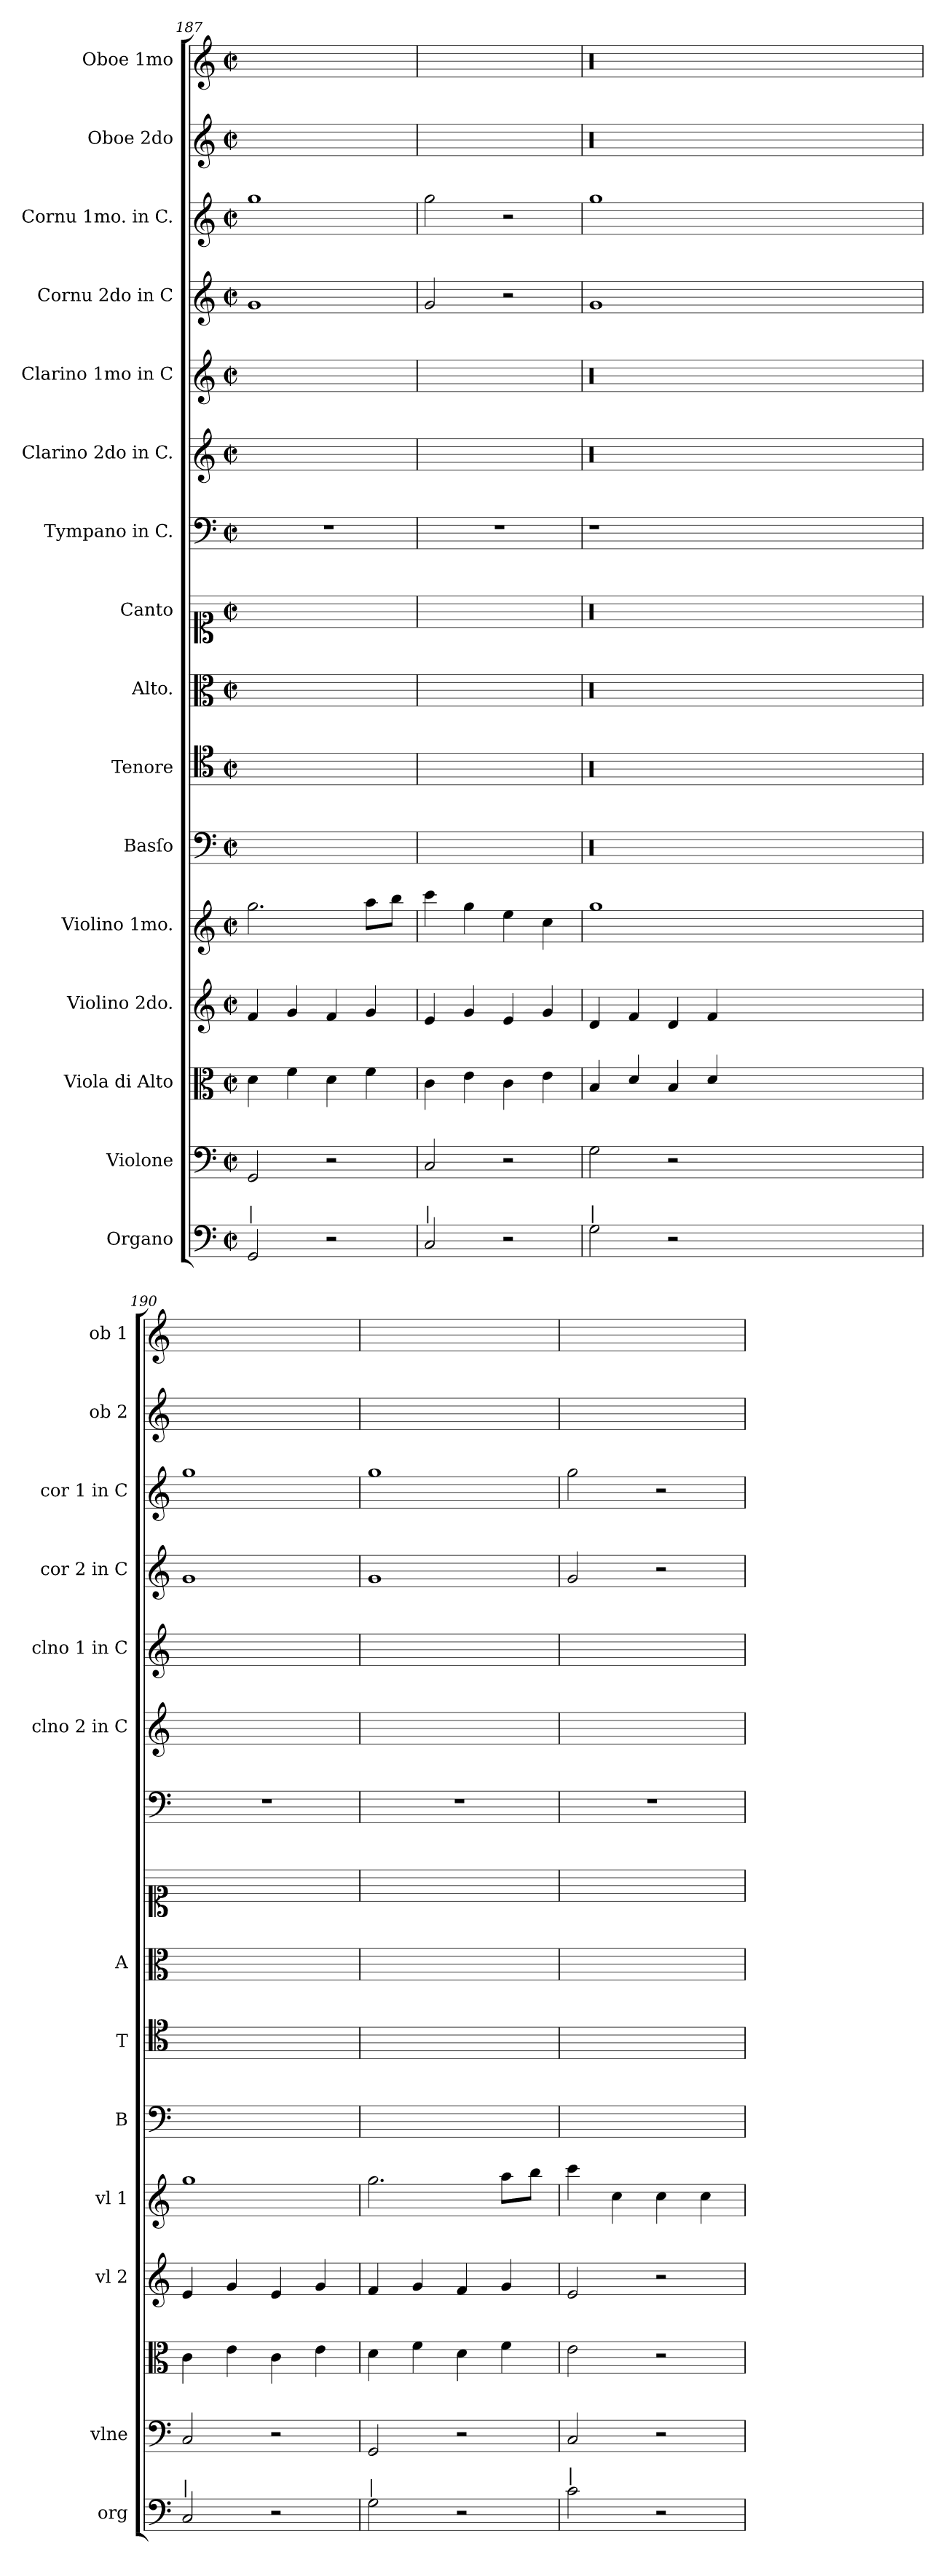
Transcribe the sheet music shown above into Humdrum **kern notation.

**kern	**kern	**kern	**kern	**kern	**kern	**kern	**kern	**kern	**kern	**kern	**kern	**kern	**kern	**kern	**kern
*part16	*part15	*part14	*part13	*part12	*part11	*part10	*part9	*part8	*part7	*part6	*part5	*part4	*part3	*part2	*part1
*staff16	*staff15	*staff14	*staff13	*staff12	*staff11	*staff10	*staff9	*staff8	*staff7	*staff6	*staff5	*staff4	*staff3	*staff2	*staff1
*I"Organo	*I"Violone	*I"Viola di Alto	*I"Violino 2do.	*I"Violino 1mo.	*I"Basſo	*I"Tenore	*I"Alto.	*I"Canto	*I"Tympano in C.	*I"Clarino 2do in C.	*I"Clarino 1mo in C	*I"Cornu 2do in C	*I"Cornu 1mo. in C.	*I"Oboe 2do	*I"Oboe 1mo
*I'org	*I'vlne	*	*I'vl 2	*I'vl 1	*I'B	*I'T	*I'A	*	*	*I'clno 2 in C	*I'clno 1 in C	*I'cor 2 in C	*I'cor 1 in C	*I'ob 2	*I'ob 1
*clefF4	*clefF4	*clefC3	*clefG2	*clefG2	*clefF4	*clefC4	*clefC3	*clefC1	*clefF4	*clefG2	*clefG2	*clefG2	*clefG2	*clefG2	*clefG2
*k[]	*k[]	*k[]	*k[]	*k[]	*k[]	*k[]	*k[]	*k[]	*k[]	*k[]	*k[]	*k[]	*k[]	*k[]	*k[]
*C:	*C:	*C:	*C:	*C:	*C:	*C:	*C:	*C:	*C:	*C:	*C:	*C:	*C:	*C:	*C:
*M2/2	*M2/2	*M2/2	*M2/2	*M2/2	*M2/2	*M2/2	*M2/2	*M2/2	*M2/2	*M2/2	*M2/2	*M2/2	*M2/2	*M2/2	*M2/2
*met(c|)	*met(c|)	*met(c|)	*met(c|)	*met(c|)	*met(c|)	*met(c|)	*met(c|)	*met(c|)	*met(c|)	*met(c|)	*met(c|)	*met(c|)	*met(c|)	*met(c|)	*met(c|)
=187	=187	=187	=187	=187	=187	=187	=187	=187	=187	=187	=187	=187	=187	=187	=187
!LO:TX:a:t=|	!	!	!	!	!	!	!	!	!	!	!	!	!	!	!
2GG/	2GG/	4d\	4f/	2.gg\	1ryy	1ryy	1ryy	1ryy	1r	1ryy	1ryy	1g	1gg	1ryy	1ryy
.	.	4f\	4g/	.	.	.	.	.	.	.	.	.	.	.	.
2r	2r	4d\	4f/	.	.	.	.	.	.	.	.	.	.	.	.
.	.	4f\	4g/	8aa\L	.	.	.	.	.	.	.	.	.	.	.
.	.	.	.	8bb\J	.	.	.	.	.	.	.	.	.	.	.
=188	=188	=188	=188	=188	=188	=188	=188	=188	=188	=188	=188	=188	=188	=188	=188
!LO:TX:a:t=|	!	!	!	!	!	!	!	!	!	!	!	!	!	!	!
2C/	2C/	4c\	4e/	4ccc\	1ryy	1ryy	1ryy	1ryy	1r	1ryy	1ryy	2g/	2gg\	1ryy	1ryy
.	.	4e\	4g/	4gg\	.	.	.	.	.	.	.	.	.	.	.
2r	2r	4c\	4e/	4ee\	.	.	.	.	.	.	.	2r	2r	.	.
.	.	4e\	4g/	4cc\	.	.	.	.	.	.	.	.	.	.	.
=189	=189	=189	=189	=189	=189	=189	=189	=189	=189	=189	=189	=189	=189	=189	=189
!LO:TX:a:t=|	!	!	!	!	!	!	!	!	!	!	!	!	!	!	!
2G\	2G\	4B/	4d/	1gg	00r	00r	00r	00r	1r	00r	00r	1g	1gg	00r	00r
.	.	4d/	4f/	.	.	.	.	.	.	.	.	.	.	.	.
2r	2r	4B/	4d/	.	.	.	.	.	.	.	.	.	.	.	.
.	.	4d/	4f/	.	.	.	.	.	.	.	.	.	.	.	.
0.ryy	0.ryy	0.ryy	0.ryy	0.ryy	.	.	.	.	0.ryy	.	.	0.ryy	0.ryy	.	.
=190	=190	=190	=190	=190	=190	=190	=190	=190	=190	=190	=190	=190	=190	=190	=190
!LO:TX:a:t=|	!	!	!	!	!	!	!	!	!	!	!	!	!	!	!
2C/	2C/	4c\	4e/	1gg	1ryy	1ryy	1ryy	1ryy	1r	1ryy	1ryy	1g	1gg	1ryy	1ryy
.	.	4e\	4g/	.	.	.	.	.	.	.	.	.	.	.	.
2r	2r	4c\	4e/	.	.	.	.	.	.	.	.	.	.	.	.
.	.	4e\	4g/	.	.	.	.	.	.	.	.	.	.	.	.
=191	=191	=191	=191	=191	=191	=191	=191	=191	=191	=191	=191	=191	=191	=191	=191
!LO:TX:a:t=|	!	!	!	!	!	!	!	!	!	!	!	!	!	!	!
2G\	2GG/	4d\	4f/	2.gg\	1ryy	1ryy	1ryy	1ryy	1r	1ryy	1ryy	1g	1gg	1ryy	1ryy
.	.	4f\	4g/	.	.	.	.	.	.	.	.	.	.	.	.
2r	2r	4d\	4f/	.	.	.	.	.	.	.	.	.	.	.	.
.	.	4f\	4g/	8aa\L	.	.	.	.	.	.	.	.	.	.	.
.	.	.	.	8bb\J	.	.	.	.	.	.	.	.	.	.	.
=192	=192	=192	=192	=192	=192	=192	=192	=192	=192	=192	=192	=192	=192	=192	=192
!LO:TX:a:t=|	!	!	!	!	!	!	!	!	!	!	!	!	!	!	!
2c\	2C/	2e\	2e/	4ccc\	1ryy	1ryy	1ryy	1ryy	1r	1ryy	1ryy	2g/	2gg\	1ryy	1ryy
.	.	.	.	4cc\	.	.	.	.	.	.	.	.	.	.	.
2r	2r	2r	2r	4cc\	.	.	.	.	.	.	.	2r	2r	.	.
.	.	.	.	4cc\	.	.	.	.	.	.	.	.	.	.	.
=	=	=	=	=	=	=	=	=	=	=	=	=	=	=	=
*-	*-	*-	*-	*-	*-	*-	*-	*-	*-	*-	*-	*-	*-	*-	*-
